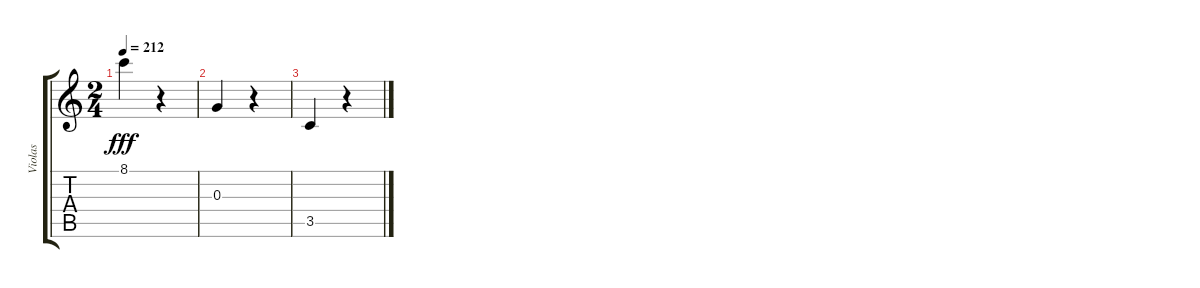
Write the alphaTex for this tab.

\track ("Violas" "Violas") {instrument contrabass}
\staff {score tabs}
\tuning (E4 B3 G3 D3 A2 E2) {hide}
\ts (2 4)
\tempo 212
\clef g2
\ks c
8.1.4{dy fff} r.4 |
0.3.4 r.4 |
3.5.4 r.4
